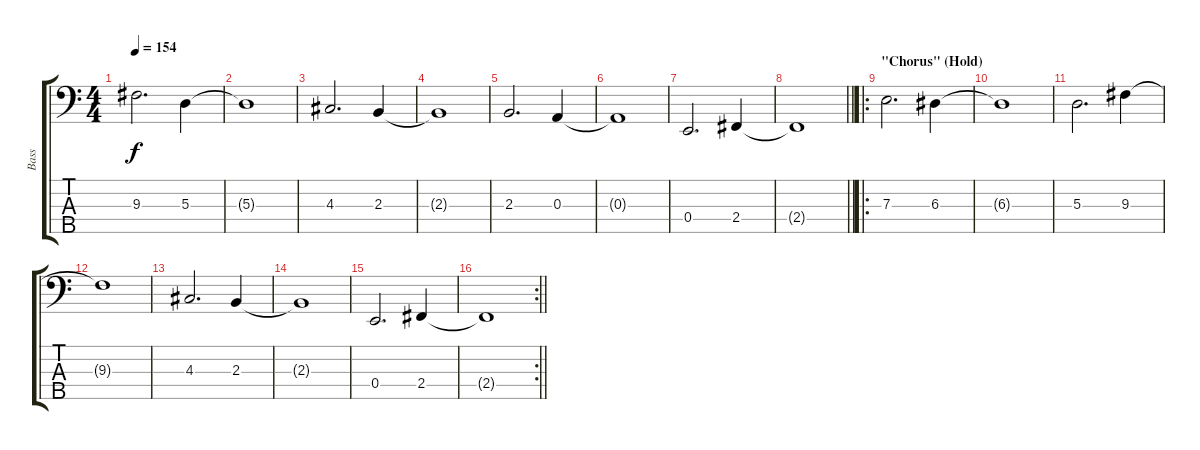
\track ("Bass" "Bass") {instrument electricbassfinger}
\staff {score tabs}
\tuning (G2 D2 A1 E1 B0) {hide}
\ts (4 4)
\tempo 154
\clef f4
\ks c
9.3.2{d dy f} 5.3.4 |
5.3{t}.1 |
4.3.2{d} 2.3.4 |
2.3{t}.1 |
2.3.2{d} 0.3.4 |
0.3{t}.1 |
0.4.2{d} 2.4.4 |
\barLineRight lightlight
2.4{t}.1 |
\ro
\section ("" "\"Chorus\" (Hold)")
7.3.2{d} 6.3.4 |
6.3{t}.1 |
5.3.2{d} 9.3.4 |
9.3{t}.1 |
4.3.2{d} 2.3.4 |
2.3{t}.1 |
0.4.2{d} 2.4.4 |
\rc 2
\barLineRight lightlight
2.4{t}.1
